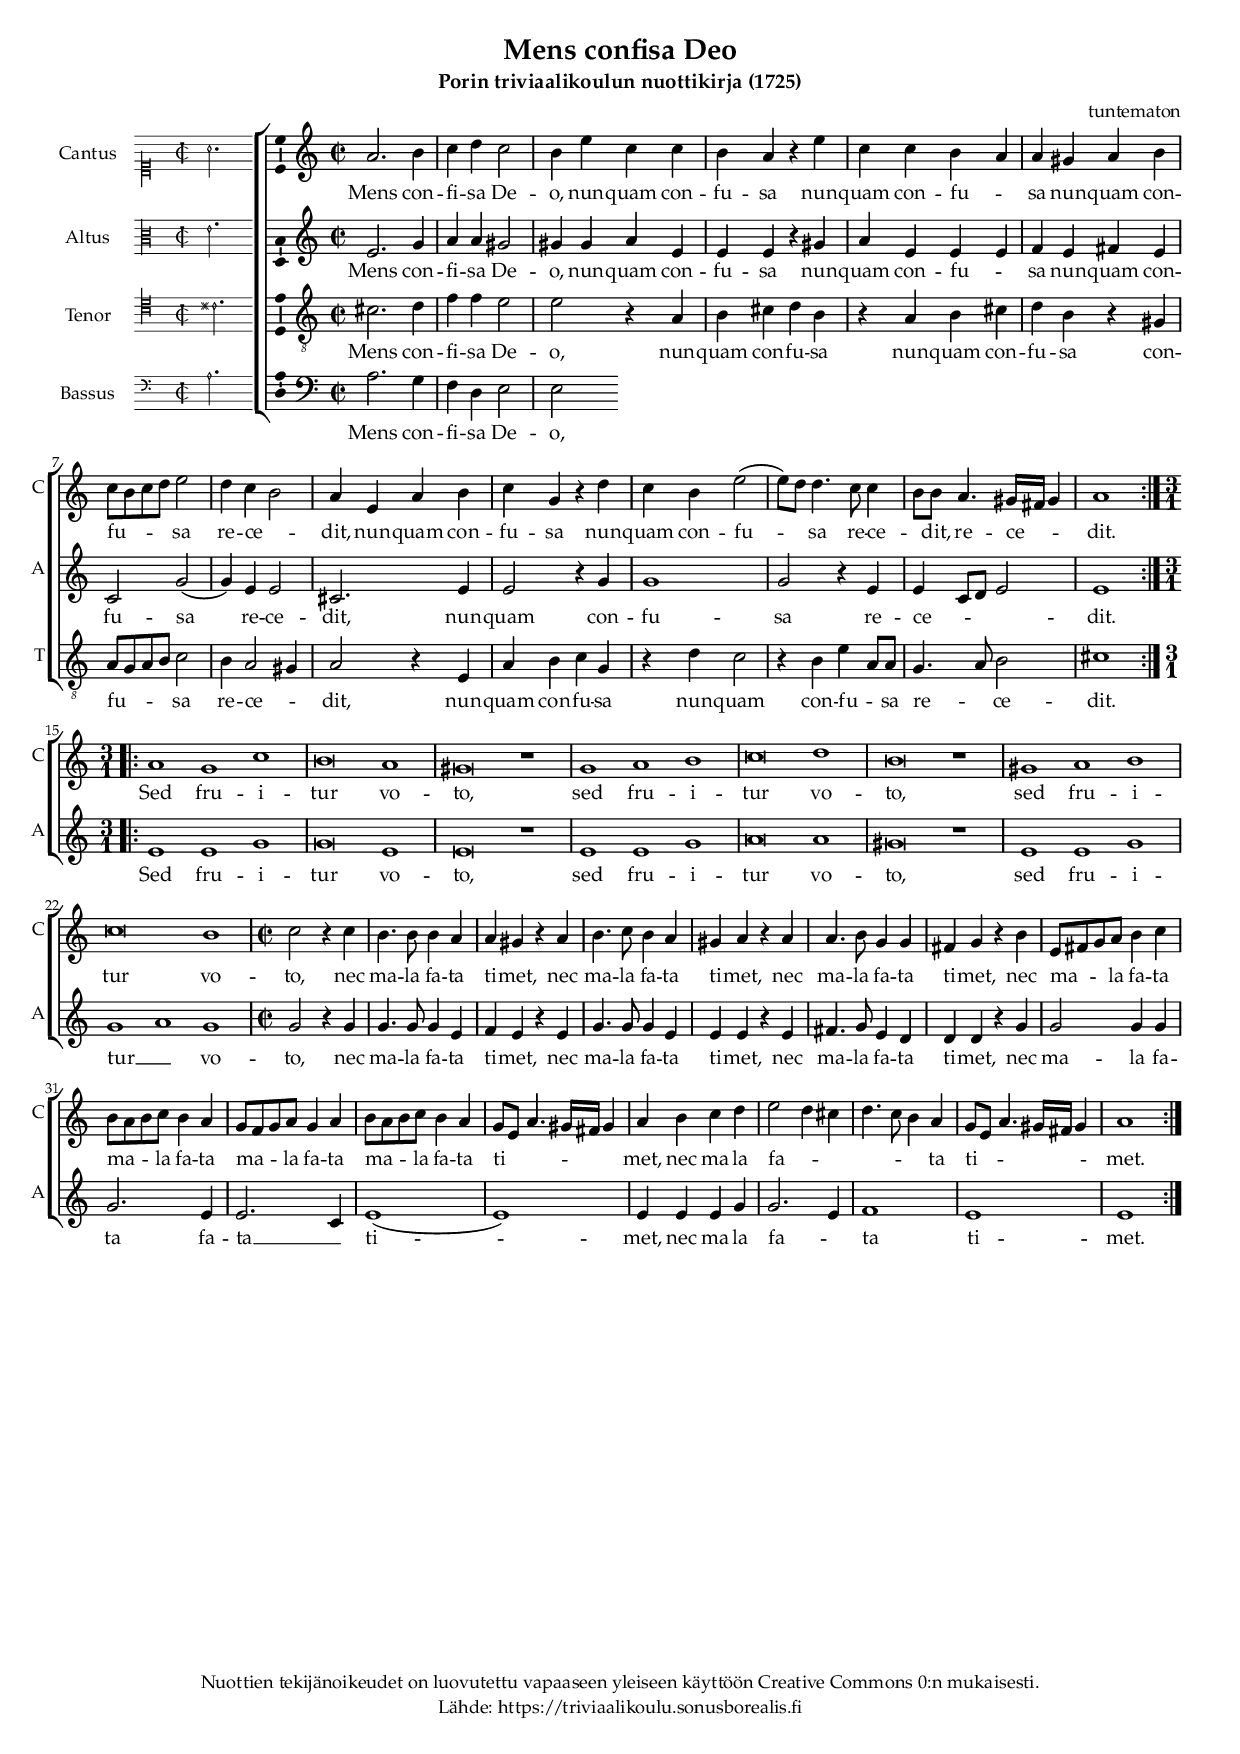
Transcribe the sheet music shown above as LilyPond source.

\version "2.20.0"
\include "suomi.ly"

#(set-global-staff-size 16)

globalkey = {
	\key c \major
}

globaltime = {
	\time 2/2
}

globaltempo = {
	\tempo 4 = 130
}

global = {
%  \numericTimeSignature
  \globaltime
%	\set Timing.measureLength = #(ly:make-moment 4/2)
%  \autoBeamOff
  \globalkey
  \set Staff.midiInstrument = #"voice oohs"
}


SopranoMusic = \relative c'' {
	\set Staff.instrumentName = #"Cantus"
	\set Staff.shortInstrumentName = "C"

	\incipit { \clef "mensural-c1" \globalkey \globaltime a'2. }

  \repeat volta 2 {
		a2. h4 | c d c2 | h4 e c c | h a r e' | c c h a |
		a gis a h | c8 h c d e2 | d4 c h2 | a4 e a h | c g r d' |
		c h e2( | e8) d d4. c8 c4 | h8 h a4. gis16 fis gis4 | a1 |
	}
% p2
	\repeat volta 2 {
		\time 3/1
		a1 g c | h\breve a1 | gis\breve r1 | g a h | c\breve d1 | h\breve r1 |
		gis a h | c\breve h1 |
		\time 2/2 c2 r4 c | h4. h8 h4 a | a gis r a |
		h4. c8 h4 a | gis a r a | a4. h8 g4 g | fis g r h | e,8 fis g a h4 c |
% p3
		h8 a h c h4 a | g8 f g a g4 a | h8 a h c h4 a | g8 e a4. gis16 fis16 gis4 |
		a h c d | e2 d4 cis | d4. c8 h4 a | g8 e a4. gis16 fis gis4 | a1
	}
}

stanzaOneLyrics = \lyricmode {
	Mens con -- fi -- sa De -- o,
  nun -- quam con -- fu -- sa 
  nun -- quam con -- fu -- _ sa 
  nun -- quam con -- fu -- _ _ _ sa 
  re -- ce -- _ dit,
  nun -- quam con -- fu -- sa 
  nun -- quam con -- fu -- _ sa 
  re -- ce -- _ dit,
  re -- ce -- _ _ dit.
  Sed fru -- i -- tur vo -- to,
  sed fru -- i -- tur vo -- to,
  sed fru -- i -- tur vo -- to,
  nec ma -- la fa -- ta ti -- met,
  nec ma -- la fa -- ta ti -- met,
  nec ma -- la fa -- ta ti -- met,
  nec ma -- _ _ la fa -- ta
  ma -- _ _ la fa -- ta
  ma -- _ _ la fa -- ta
  ma -- _ _ la fa -- ta
  ti -- _ _ _ _ _ met,
  nec ma -- la fa -- _ _ _ _ _ ta
  ti -- _ _ _ _ _ met.
}

AltoMusic = \relative c' {
	\set Staff.instrumentName = #"Altus"
	\set Staff.shortInstrumentName = "A"

	\incipit { \clef "mensural-c3" \globalkey \globaltime e'2. }

  \repeat volta 2 {
		e2. g4 | a a gis2 | gis4 gis a e | e e r gis | a e e e |
		f e fis e | c2 g'( | g4) e e2 | cis2. e4 | e2 r4 g |
		g1 | g2 r4 e | e c8 d e2 | e1
	}
% p2
	\repeat volta 2 {
		\time 3/1
		e1 e g | g\breve e1 | e\breve r1 | e e g | a\breve a1 | gis\breve r1 |
		e e g | g a g |
		\time 2/2
		g2 r4 g | g4. g8 g4 e | f e r e |
		g4. g8 g4 e | e e r e | fis4. g8 e4 d | d d r g | g2 g4 g |
		g2. e4 | e2. c4 | e1( | e) |
		e4 e e g | g2. e4 | f1 | e | e |
	}
}

stanzaOneLyricsAlto = \lyricmode {
	Mens con -- fi -- sa De -- o,
  nun -- quam con -- fu -- sa 
  nun -- quam con -- fu -- _ sa 
  nun -- quam con -- fu -- sa 
  re -- ce -- dit,
  nun -- quam con -- fu -- sa 
  re -- ce -- _ _ _ dit.
  Sed fru -- i -- tur vo -- to,
  sed fru -- i -- tur vo -- to,
  sed fru -- i -- tur __ _ vo -- to,
  nec ma -- la fa -- ta ti -- met,
  nec ma -- la fa -- ta ti -- met,
  nec ma -- la fa -- ta ti -- met,
  nec ma -- la fa -- ta fa -- ta __ _ ti -- met,
  nec ma -- la fa -- _ ta ti -- met.
}


TenoreMusic = \relative c' {
	\set Staff.instrumentName = #"Tenor"
	\set Staff.shortInstrumentName = "T"

	\incipit { \clef "mensural-c4" \globalkey \globaltime cis'2. }

	\clef "treble_8"
	\repeat volta 2 {
		cis2. d4 | f f e2 | e2 r4 a, | h cis d h | r a h cis |
		d h r gis | a8 g a h c2 | h4 a2 gis4 | a2 r4 e | a h c g |
		r d' c2 | r4 h e a,8 a | g4. a8 h2 | cis1 |
	}
}

stanzaOneLyricsTenore = \lyricmode {
	Mens con -- fi -- sa De -- o,
  nun -- quam con -- fu -- sa 
  nun -- quam con -- fu -- sa 
  con -- fu -- _ _ _ sa 
  re -- ce -- _ dit,
  nun -- quam con -- fu -- sa 
  nun -- quam con -- fu -- _ sa 
  re -- _ ce -- dit.
  Sed fru -- i -- tur vo -- to,
  sed fru -- i -- tur vo -- to,
  sed fru -- i -- tur vo -- to,
  nec ma -- la fa -- ta ti -- met,
  nec ma -- la fa -- ta ti -- met,
  nec ma -- la fa -- ta ti -- met,
  nec ma -- _ _ la fa -- ta
  ma -- _ _ la fa -- ta
  ma -- _ _ la fa -- ta
  ma -- _ _ la fa -- ta
  ti -- _ _ _ _ _ met,
  nec ma -- la fa -- _ _ _ _ _ ta
  ti -- _ _ _ _ _ met.
}


BassMusic = \relative c' {
	\set Staff.instrumentName = #"Bassus"
	\set Staff.shortInstrumentName = "B"

	\incipit { \clef "mensural-f" \globalkey \globaltime a2. }

	\clef bass
	a2. g4 | f d e2 | e2 
%  \time 4/2
%  \once \override Staff.TimeSignature.break-visibility = ##(#t #f #t)
%  g,\breve\fermata
}

\include "mens-confisa-deo.header.ily"


\score {
  \new ChoirStaff <<
    \new Staff <<
      \new Voice = "Soprano" {
		    \global
        \SopranoMusic
      }
     \new Lyrics \lyricsto "Soprano" {
       \stanzaOneLyrics
     }
    >>
    \new Staff <<
      \new Voice = "Alto" {
        \global
        \AltoMusic
      }
     \new Lyrics \lyricsto "Alto" {
       \stanzaOneLyricsAlto
     }
    >>
    \new Staff <<
      \new Voice = "Tenore" {
        \global
        \TenoreMusic
      }
      \new Lyrics \lyricsto "Tenore" {
       \stanzaOneLyricsTenore
      }
    >>
    \new Staff <<
      \new Voice = "Bass" {
        \global
        \BassMusic
      }
      \new Lyrics \lyricsto "Bass" {
       \stanzaOneLyrics
      }
    >>
  >>
  \midi {
    \globaltempo
  }
  \layout {
    \context {
      \Voice
      \consists "Ambitus_engraver"
    }
    indent = 3.5\cm
    incipit-width = 2\cm
    \context {
     \Staff \RemoveEmptyStaves
   }
    \context {
     \Score
     \override VerticalAxisGroup.remove-first = ##t
    }
  }
}
